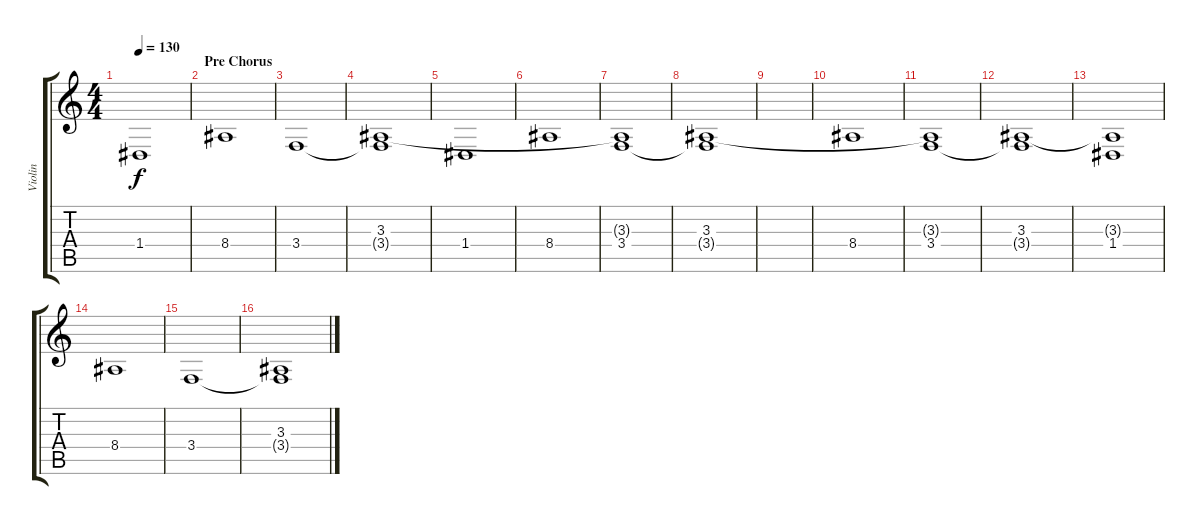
\track ("Violin" "Violin") {instrument violin}
\staff {score tabs}
\tuning (E4 B3 G3 D3 A2 E2) {hide}
\ts (4 4)
\tempo 130
\clef g2
\ks c
1.4{t}.1{dy f} |
\section ("" "Pre Chorus")
8.4.1 |
3.4.1 |
(3.3 3.4{t}).1 |
1.4.1 |
8.4.1 |
(3.3{t} 3.4).1 |
(3.3 3.4{t}).1 |
|
8.4.1 |
(3.3{t} 3.4).1 |
(3.3 3.4{t}).1 |
(3.3{t} 1.4).1 |
8.4.1 |
3.4.1 |
(3.3 3.4{t}).1
